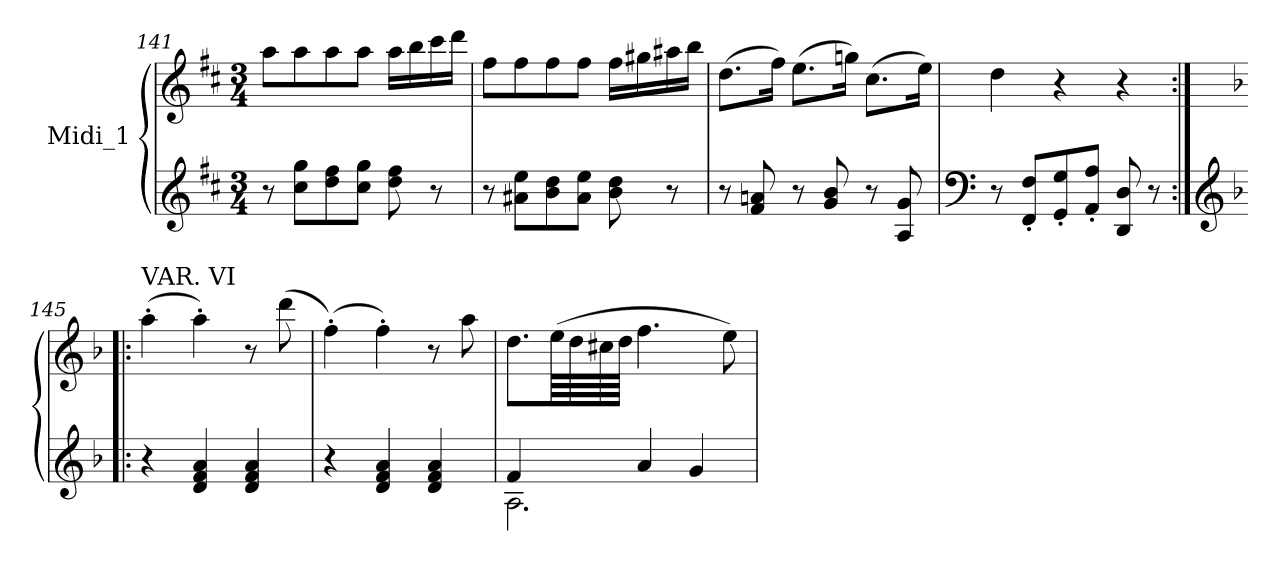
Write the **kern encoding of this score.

**kern	**kern
*part1	*part1
*staff2	*staff1
*I"Midi_1	*
*clefG2	*clefG2
*k[f#c#]	*k[f#c#]
*D:	*D:
*M3/4	*M3/4
=141	=141
8r	8aa\L
8cc#\ 8gg\L	8aa\
8dd\ 8ff#\	8aa\
8cc#\ 8gg\J	8aa\J
8dd\ 8ff#\	16aa\LL
.	16bb\
8r	16ccc#\
.	16ddd\JJ
!!LO:PB:g=z
=142	=142
8r	8ff#\L
8a#X\ 8ee\L	8ff#\
8b\ 8dd\	8ff#\
8a#\ 8ee\J	8ff#\J
8b\ 8dd\	16ff#\LL
.	16gg#X\
8r	16aa#X\
.	16bb\JJ
=143	=143
8r	(>8.dd\L
8f#/ 8ani/	.
.	16ff#\Jk)
8r	(>8.ee\L
8g/ 8b/	.
.	16ggni\Jk)
8r	(>8.cc#\L
8A/ 8g/	.
.	16ee\Jk)
=144	=144
*clefF4	*
8r	4dd\
8FF#/' 8F#/'L	.
8GG/' 8G/'	4r
8AA/' 8A/'J	.
8DD/ 8D/	4r
8r	.
!!LO:LB:g=z
=145:|!|:	=145:|!|:
*clefG2	*
*k[b-]	*k[b-]
*F:	*F:
*^	*
!	!	!LO:TX:a:t=VAR. VI
4r	2ryy	(>4aa'\
4d/ 4f/ 4a/	.	4aa'\)
4d/ 4f/ 4a/	4ryy	8r
.	.	(>8ddd\
=146	=146	=146
4r	2ryy	(>4ff'\)
4d/ 4f/ 4a/	.	4ff'\)
4d/ 4f/ 4a/	4ryy	8r
.	.	8aa\
=147	=147	=147
4f/	2.A\	8.dd\L
.	.	(>64ee\LLL
.	.	64dd\
.	.	64cc#X\
.	.	64dd\JJJJ
4a/	.	4.ff\
4g/	.	.
.	.	8ee\)
*v	*v	*
=	=
*-	*-
